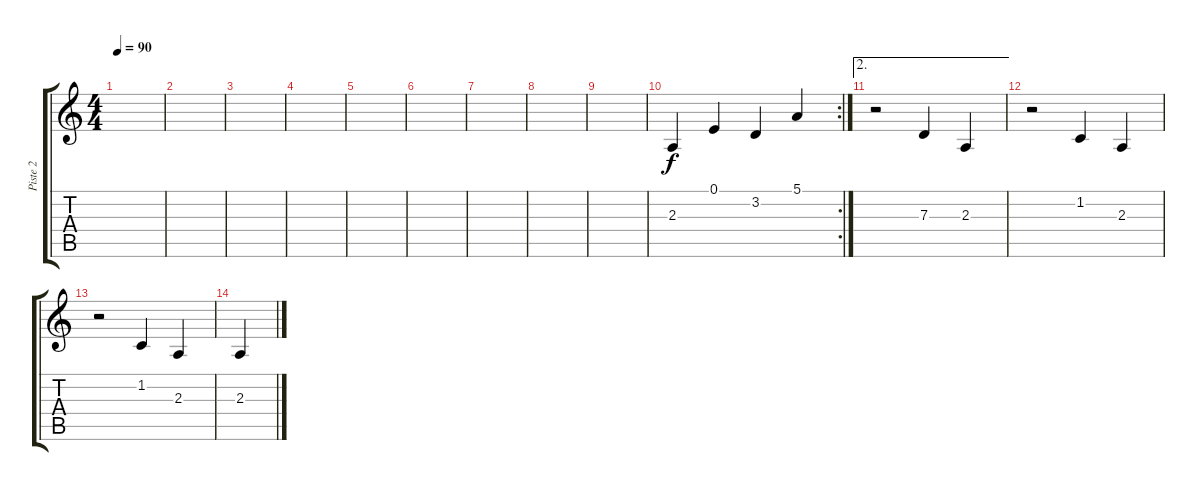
\track ("Piste 2" "Piste 2") {instrument trumpet}
\staff {score tabs}
\tuning (E4 B3 G3 D3 A2 E2) {hide}
\ts (4 4)
\tempo 90
\clef g2
\ks c
|
|
|
|
|
|
|
|
|
\rc 2
2.3.4{balance 0} 0.1.4 3.2.4 5.1.4 |
\ae 2
r.2{balance 0} 7.3.4 2.3.4 |
r.2 1.2.4 2.3.4 |
r.2 1.2.4 2.3.4 |
2.3.4
